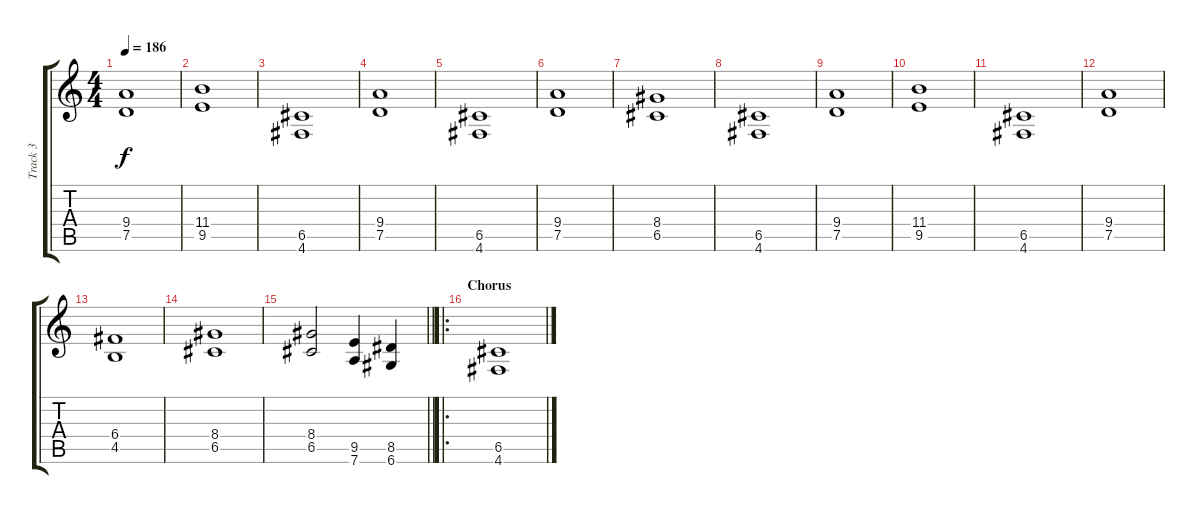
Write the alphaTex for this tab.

\track ("Track 3" "Track 3") {instrument distortionguitar}
\staff {score tabs}
\tuning (D4 A3 F3 C3 G2 D2) {hide}
\ts (4 4)
\tempo 186
\clef g2
\ks c
(9.4 7.5).1{dy f} |
(11.4 9.5).1 |
(6.5 4.6).1 |
(9.4 7.5).1 |
(6.5 4.6).1 |
(9.4 7.5).1 |
(8.4 6.5).1 |
(6.5 4.6).1 |
(9.4 7.5).1 |
(11.4 9.5).1 |
(6.5 4.6).1 |
(9.4 7.5).1 |
(6.4 4.5).1 |
(8.4 6.5).1 |
\barLineRight lightlight
(8.4 6.5).2 (9.5 7.6).4 (8.5 6.6).4 |
\ro
\section ("" "Chorus")
(6.5 4.6).1
